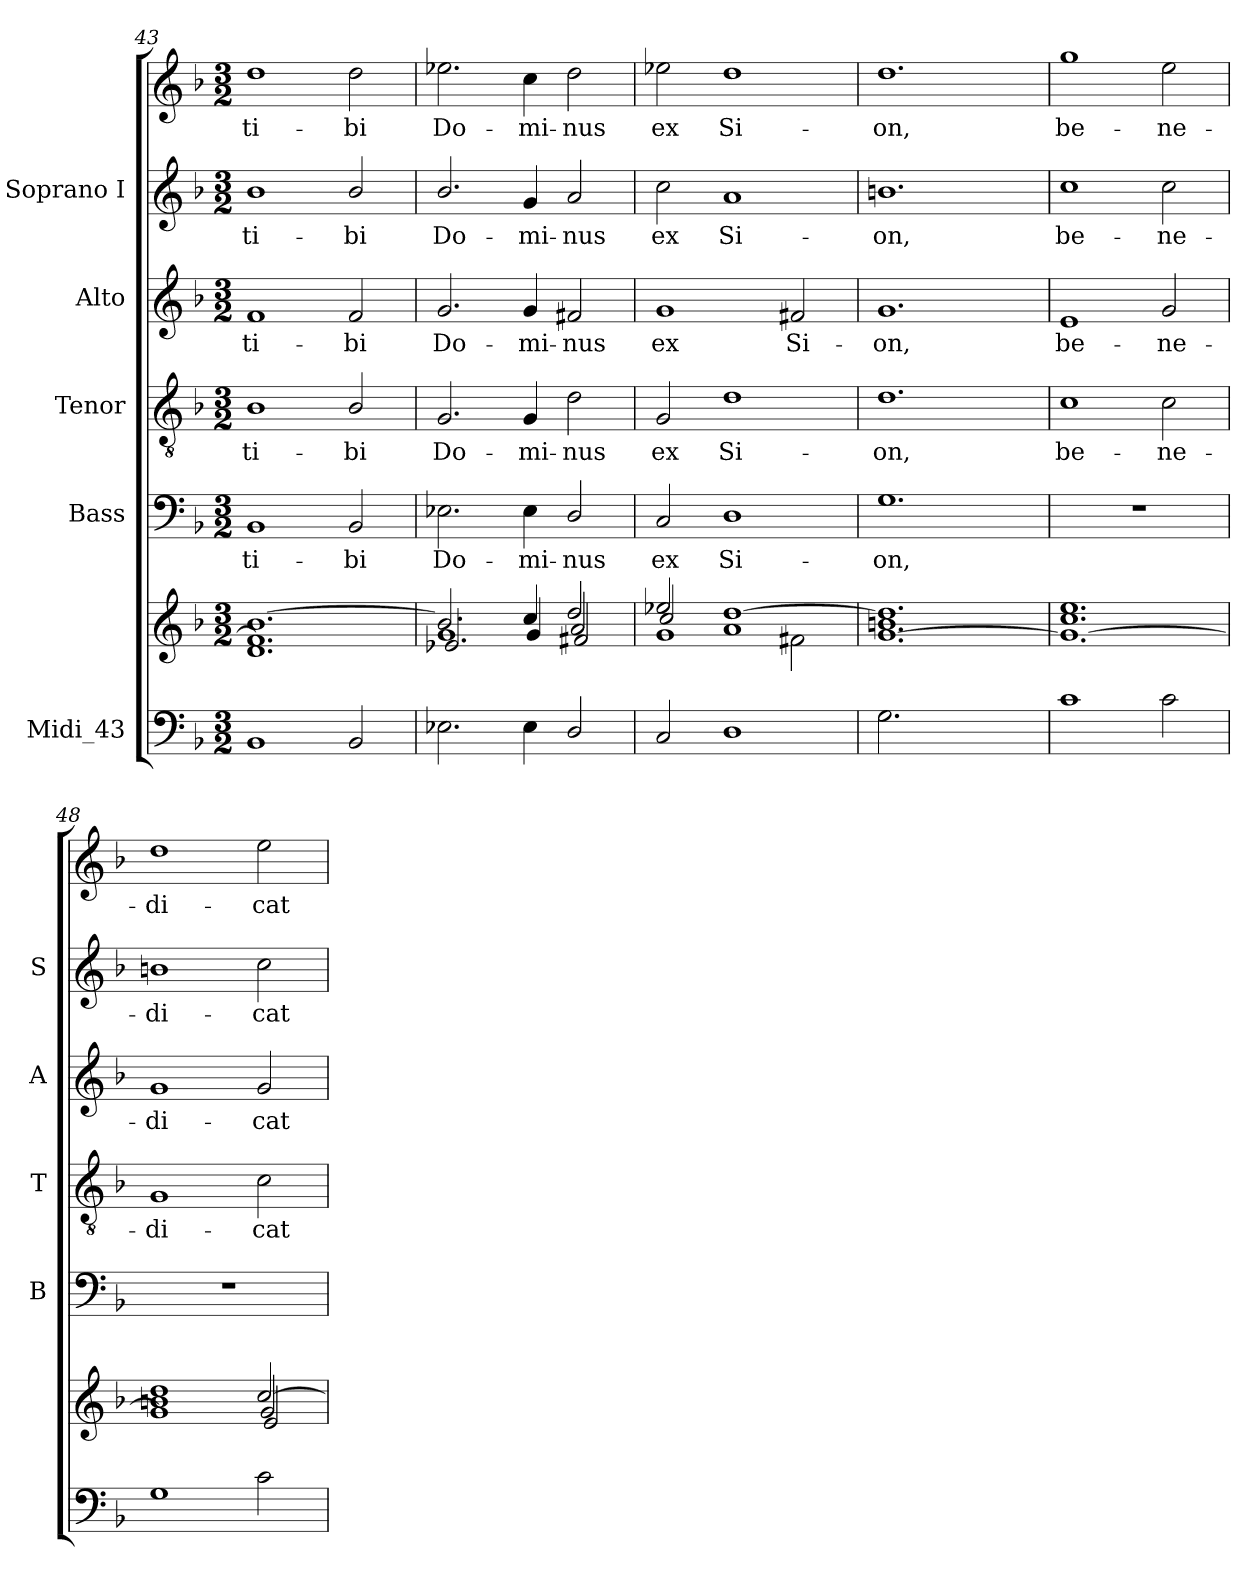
**kern	**kern	**kern	**text	**kern	**text	**kern	**text	**kern	**text	**kern	**text
*part5	*part5	*part4	*part4	*part3	*part3	*part2	*part2	*part1	*part1	*part1	*part1
*staff7	*staff6	*staff5	*staff5	*staff4	*staff4	*staff3	*staff3	*staff2	*staff2	*staff1	*staff1
*I"Midi_43	*	*I"Bass	*	*I"Tenor	*	*I"Alto	*	*I"Soprano I	*	*	*
*	*	*I'B	*	*I'T	*	*I'A	*	*I'S	*	*	*
*clefF4	*clefG2	*clefF4	*	*clefGv2	*	*clefG2	*	*clefG2	*	*clefG2	*
*k[b-]	*k[b-]	*k[b-]	*	*k[b-]	*	*k[b-]	*	*k[b-]	*	*k[b-]	*
*F:	*F:	*F:	*	*F:	*	*F:	*	*F:	*	*F:	*
*M3/2	*M3/2	*M3/2	*	*M3/2	*	*M3/2	*	*M3/2	*	*M3/2	*
=43	=43	=43	=43	=43	=43	=43	=43	=43	=43	=43	=43
*	*^	*	*	*	*	*	*	*	*	*	*
*	*	*^	*	*	*	*	*	*	*	*	*	*
!	!	!	!	!	!LO:LY:b	!	!LO:LY:b	!	!LO:LY:b	!	!LO:LY:b	!	!LO:LY:b
1BB-	[1.b-/	1.f\]	1.d\	1BB-	ti-	1B-	ti-	1f	ti-	1b-	ti-	1dd	ti-
!	!	!	!	!	!LO:LY:b	!	!LO:LY:b	!	!LO:LY:b	!	!LO:LY:b	!	!LO:LY:b
2BB-	.	.	.	2BB-	-bi	2B-/	-bi	2f	-bi	2b-/	-bi	2dd	-bi
=44	=44	=44	=44	=44	=44	=44	=44	=44	=44	=44	=44	=44	=44
!	!	!	!	!	!LO:LY:b	!	!LO:LY:b	!	!LO:LY:b	!	!LO:LY:b	!	!LO:LY:b
2.E-X	2.b-/]	1g\	2.e-X/	2.E-X	Do-	2.G	Do-	2.g	Do-	2.b-/	Do-	2.ee-X	Do-
!	!	!	!	!	!LO:LY:b	!	!LO:LY:b	!	!LO:LY:b	!	!LO:LY:b	!	!LO:LY:b
4E-	4cc/	.	4g/	4E-	-mi-	4G	-mi-	4g	-mi-	4g	-mi-	4cc	-mi-
!	!	!	!	!	!LO:LY:b	!	!LO:LY:b	!	!LO:LY:b	!	!LO:LY:b	!	!LO:LY:b
2D/	2dd/	2a/	2f#X/	2D/	-nus	2d	-nus	2f#X	-nus	2a	-nus	2dd	-nus
=45	=45	=45	=45	=45	=45	=45	=45	=45	=45	=45	=45	=45	=45
!	!	!	!	!	!LO:LY:b	!	!LO:LY:b	!	!LO:LY:b	!	!LO:LY:b	!	!LO:LY:b
2C	2ee-X/	2cc/	1g\	2C	ex	2G	ex	1g	ex	2cc	-ex	2ee-X	ex
!	!	!	!	!	!LO:LY:b	!	!LO:LY:b	!	!	!	!LO:LY:b	!	!LO:LY:b
1D	[1dd/	1a\	.	1D	Si-	1d	Si-	.	.	1a	Si-	1dd	Si-
!	!	!	!	!	!	!	!	!	!LO:LY:b	!	!	!	!
.	.	.	2f#X\	.	.	.	.	2f#X	Si-	.	.	.	.
=46	=46	=46	=46	=46	=46	=46	=46	=46	=46	=46	=46	=46	=46
!	!	!	!	!	!LO:LY:b	!	!LO:LY:b	!	!LO:LY:b	!	!LO:LY:b	!	!LO:LY:b
2.G	1.dd/]	1.bn\	[1.g\	1.G	-on,	1.d	-on,	1.g	-on,	1.bn	on,	1.dd	-on,
2.ryy	.	.	.	.	.	.	.	.	.	.	.	.	.
=47	=47	=47	=47	=47	=47	=47	=47	=47	=47	=47	=47	=47	=47
!	!	!	!	!	!	!	!LO:LY:b	!	!LO:LY:b	!	!LO:LY:b	!	!LO:LY:b
1c	1.ee/	1.cc\	1.g\_	1.r	.	1c	be-	1e	be-	1cc	-be-	1gg	be-
!	!	!	!	!	!	!	!LO:LY:b	!	!LO:LY:b	!	!LO:LY:b	!	!LO:LY:b
2c	.	.	.	.	.	2c	-ne-	2g	-ne-	2cc	-ne-	2ee	-ne-
=48	=48	=48	=48	=48	=48	=48	=48	=48	=48	=48	=48	=48	=48
!	!	!	!	!	!	!	!LO:LY:b	!	!LO:LY:b	!	!LO:LY:b	!	!LO:LY:b
1G	1dd/	1bn\	1g\]	1.r	.	1G	-di-	1g	-di-	1bn	di-	1dd	-di-
!	!	!	!	!	!	!	!LO:LY:b	!	!LO:LY:b	!	!LO:LY:b	!	!LO:LY:b
2c	[2cc/	2g/	2e/	.	.	2c	-cat	2g	-cat	2cc	-cat	2ee	-cat
*	*v	*v	*v	*	*	*	*	*	*	*	*	*	*
=	=	=	=	=	=	=	=	=	=	=	=
*-	*-	*-	*-	*-	*-	*-	*-	*-	*-	*-	*-
